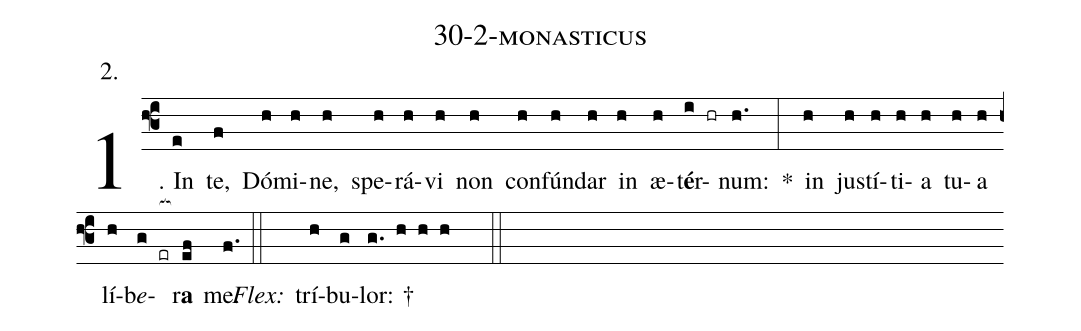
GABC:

name: 30-2-monasticus;
annotation: 2.;
%%
(f3)1. In(e) te,(f) Dó(h)mi(h)ne,(h) spe(h)rá(h)vi(h) non(h) con(h)fún(h)dar(h) in(h) æ(h)t<b>é</b>r(i hr)num:(h.) *(:) in(h) jus(h)tí(h)ti(h)a(h) tu(h)a(h) lí(h)b<i>e</i>(g er[ocb:1{])r<b>a</b>(ef[ocb:0}]) me.(f.) (::)
<i>Flex:</i>()  trí(h)bu(g)lor: †(g. h h h  ::)
